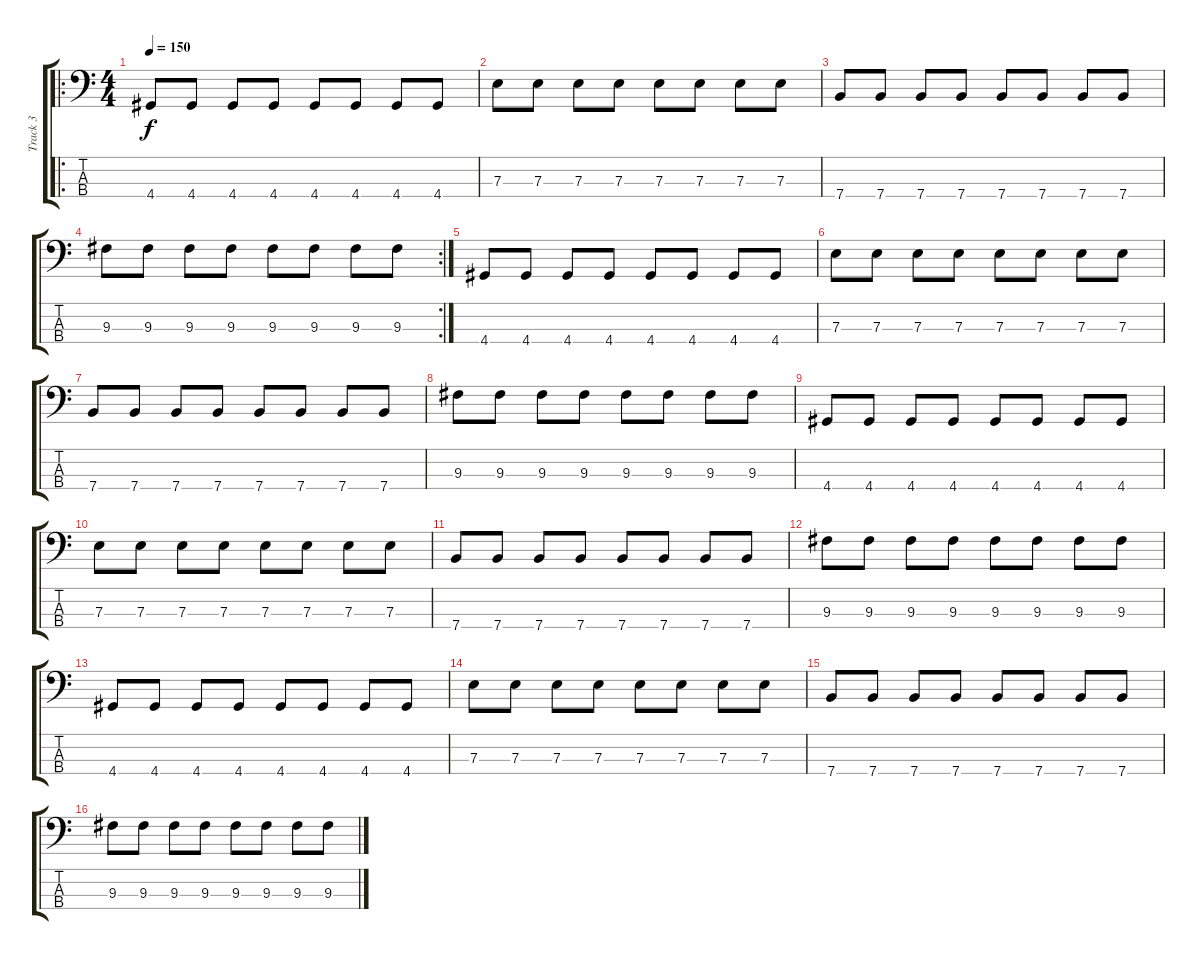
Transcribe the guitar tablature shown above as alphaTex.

\track ("Track 3" "Track 3") {instrument electricbassfinger}
\staff {score tabs}
\tuning (G2 D2 A1 E1) {hide}
\ro
\ts (4 4)
\tempo 150
\clef f4
\ks c
4.4.8{dy f} 4.4.8 4.4.8 4.4.8 4.4.8 4.4.8 4.4.8 4.4.8 |
7.3.8 7.3.8 7.3.8 7.3.8 7.3.8 7.3.8 7.3.8 7.3.8 |
7.4.8 7.4.8 7.4.8 7.4.8 7.4.8 7.4.8 7.4.8 7.4.8 |
\rc 2
9.3.8 9.3.8 9.3.8 9.3.8 9.3.8 9.3.8 9.3.8 9.3.8 |
4.4.8 4.4.8 4.4.8 4.4.8 4.4.8 4.4.8 4.4.8 4.4.8 |
7.3.8 7.3.8 7.3.8 7.3.8 7.3.8 7.3.8 7.3.8 7.3.8 |
7.4.8 7.4.8 7.4.8 7.4.8 7.4.8 7.4.8 7.4.8 7.4.8 |
9.3.8 9.3.8 9.3.8 9.3.8 9.3.8 9.3.8 9.3.8 9.3.8 |
4.4.8 4.4.8 4.4.8 4.4.8 4.4.8 4.4.8 4.4.8 4.4.8 |
7.3.8 7.3.8 7.3.8 7.3.8 7.3.8 7.3.8 7.3.8 7.3.8 |
7.4.8 7.4.8 7.4.8 7.4.8 7.4.8 7.4.8 7.4.8 7.4.8 |
9.3.8 9.3.8 9.3.8 9.3.8 9.3.8 9.3.8 9.3.8 9.3.8 |
4.4.8 4.4.8 4.4.8 4.4.8 4.4.8 4.4.8 4.4.8 4.4.8 |
7.3.8 7.3.8 7.3.8 7.3.8 7.3.8 7.3.8 7.3.8 7.3.8 |
7.4.8 7.4.8 7.4.8 7.4.8 7.4.8 7.4.8 7.4.8 7.4.8 |
9.3.8 9.3.8 9.3.8 9.3.8 9.3.8 9.3.8 9.3.8 9.3.8
